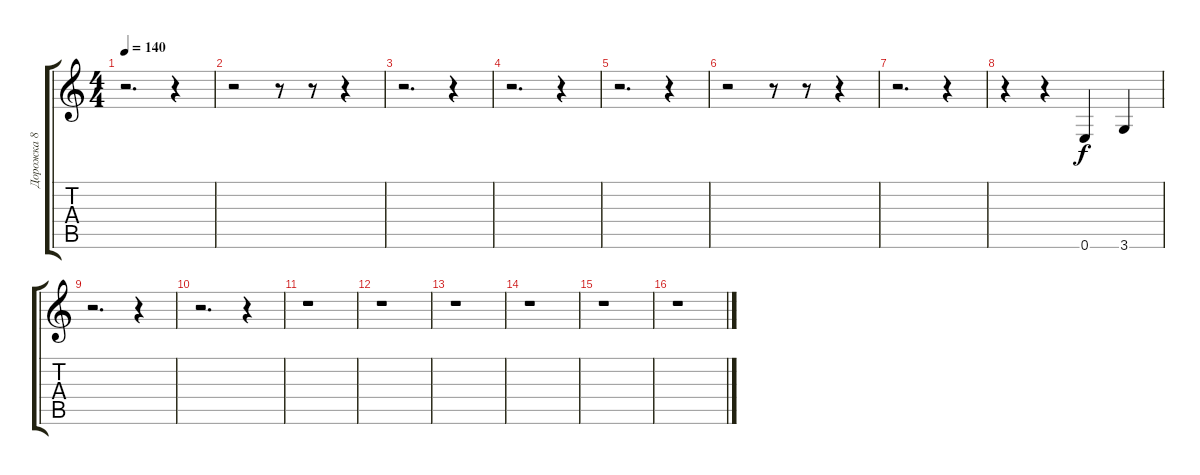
\track ("Дорожка 8" "Дорожка 8") {instrument electricbassfinger}
\staff {score tabs}
\tuning (E4 B3 G3 D3 A2 E2) {hide}
\ts (4 4)
\tempo 140
\clef g2
\ks c
r.2{d dy f} r.4 |
r.2 r.8 r.8 r.4 |
r.2{d} r.4 |
r.2{d} r.4 |
r.2{d} r.4 |
r.2 r.8 r.8 r.4 |
r.2{d} r.4 |
r.4 r.4 0.6.4 3.6.4 |
r.2{d} r.4 |
r.2{d} r.4 |
r.1 |
r.1 |
r.1 |
r.1 |
r.1 |
r.1
